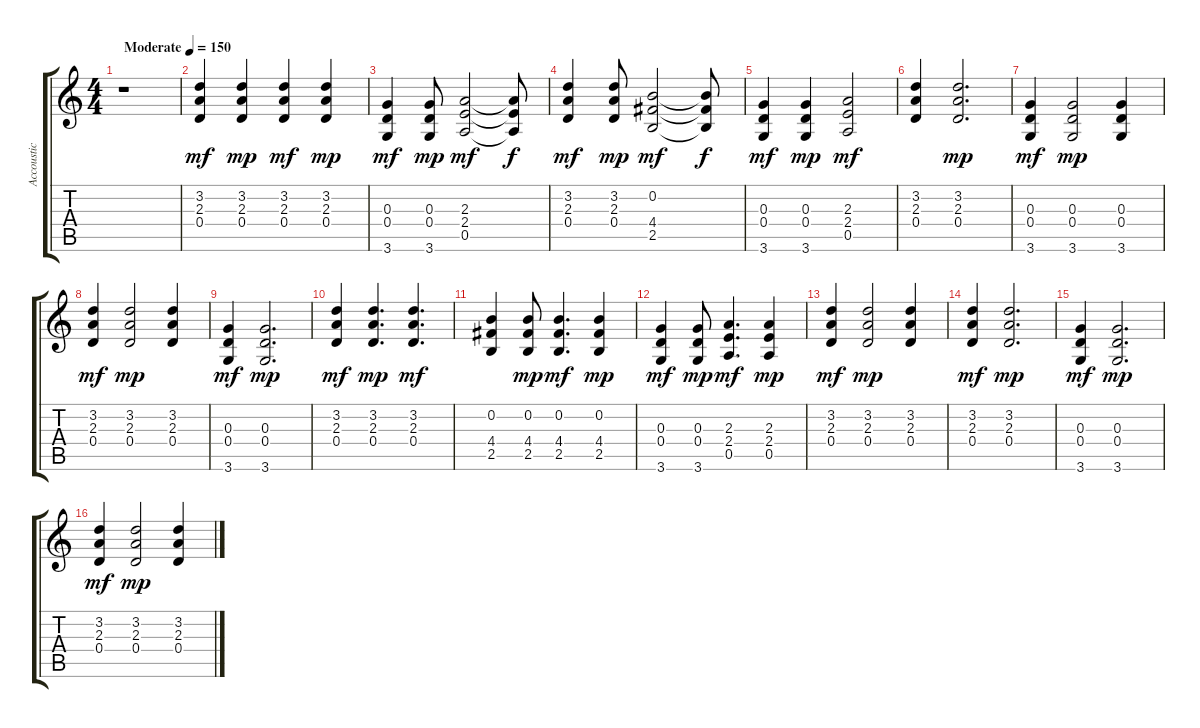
\track ("Accoustic Steel" "Accoustic ") {instrument acousticguitarsteel}
\staff {score tabs}
\tuning (E4 B3 G3 D3 A2 E2) {hide}
\ts (4 4)
\tempo (150 "Moderate")
\clef g2
\ks c
r.1{dy mf instrument acousticguitarsteel} |
(3.2 2.3 0.4).4 (3.2 2.3 0.4).4{dy mp} (3.2 2.3 0.4).4{dy mf} (3.2 2.3 0.4).4{dy mp} |
(0.3 0.4 3.6).4{dy mf} (0.3 0.4 3.6).8{dy mp} (2.3 2.4 0.5).2{dy mf} (2.3{t} 2.4{t} 0.5{t}).8{dy f} |
(3.2 2.3 0.4).4{dy mf} (3.2 2.3 0.4).8{dy mp} (0.2 4.4 2.5).2{dy mf} (0.2{t} 4.4{t} 2.5{t}).8{dy f} |
(0.3 0.4 3.6).4{dy mf} (0.3 0.4 3.6).4{dy mp} (2.3 2.4 0.5).2{dy mf} |
(3.2 2.3 0.4).4 (3.2 2.3 0.4).2{d dy mp} |
(0.3 0.4 3.6).4{dy mf} (0.3 0.4 3.6).2{dy mp} (0.3 0.4 3.6).4 |
(3.2 2.3 0.4).4{dy mf} (3.2 2.3 0.4).2{dy mp} (3.2 2.3 0.4).4 |
(0.3 0.4 3.6).4{dy mf} (0.3 0.4 3.6).2{d dy mp} |
(3.2 2.3 0.4).4{dy mf} (3.2 2.3 0.4).4{d dy mp} (3.2 2.3 0.4).4{d dy mf} |
(0.2 4.4 2.5).4 (0.2 4.4 2.5).8{dy mp} (0.2 4.4 2.5).4{d dy mf} (0.2 4.4 2.5).4{dy mp} |
(0.3 0.4 3.6).4{dy mf} (0.3 0.4 3.6).8{dy mp} (2.3 2.4 0.5).4{d dy mf} (2.3 2.4 0.5).4{dy mp} |
(3.2 2.3 0.4).4{dy mf} (3.2 2.3 0.4).2{dy mp} (3.2 2.3 0.4).4 |
(3.2 2.3 0.4).4{dy mf} (3.2 2.3 0.4).2{d dy mp} |
(0.3 0.4 3.6).4{dy mf} (0.3 0.4 3.6).2{d dy mp} |
(3.2 2.3 0.4).4{dy mf} (3.2 2.3 0.4).2{dy mp} (3.2 2.3 0.4).4
